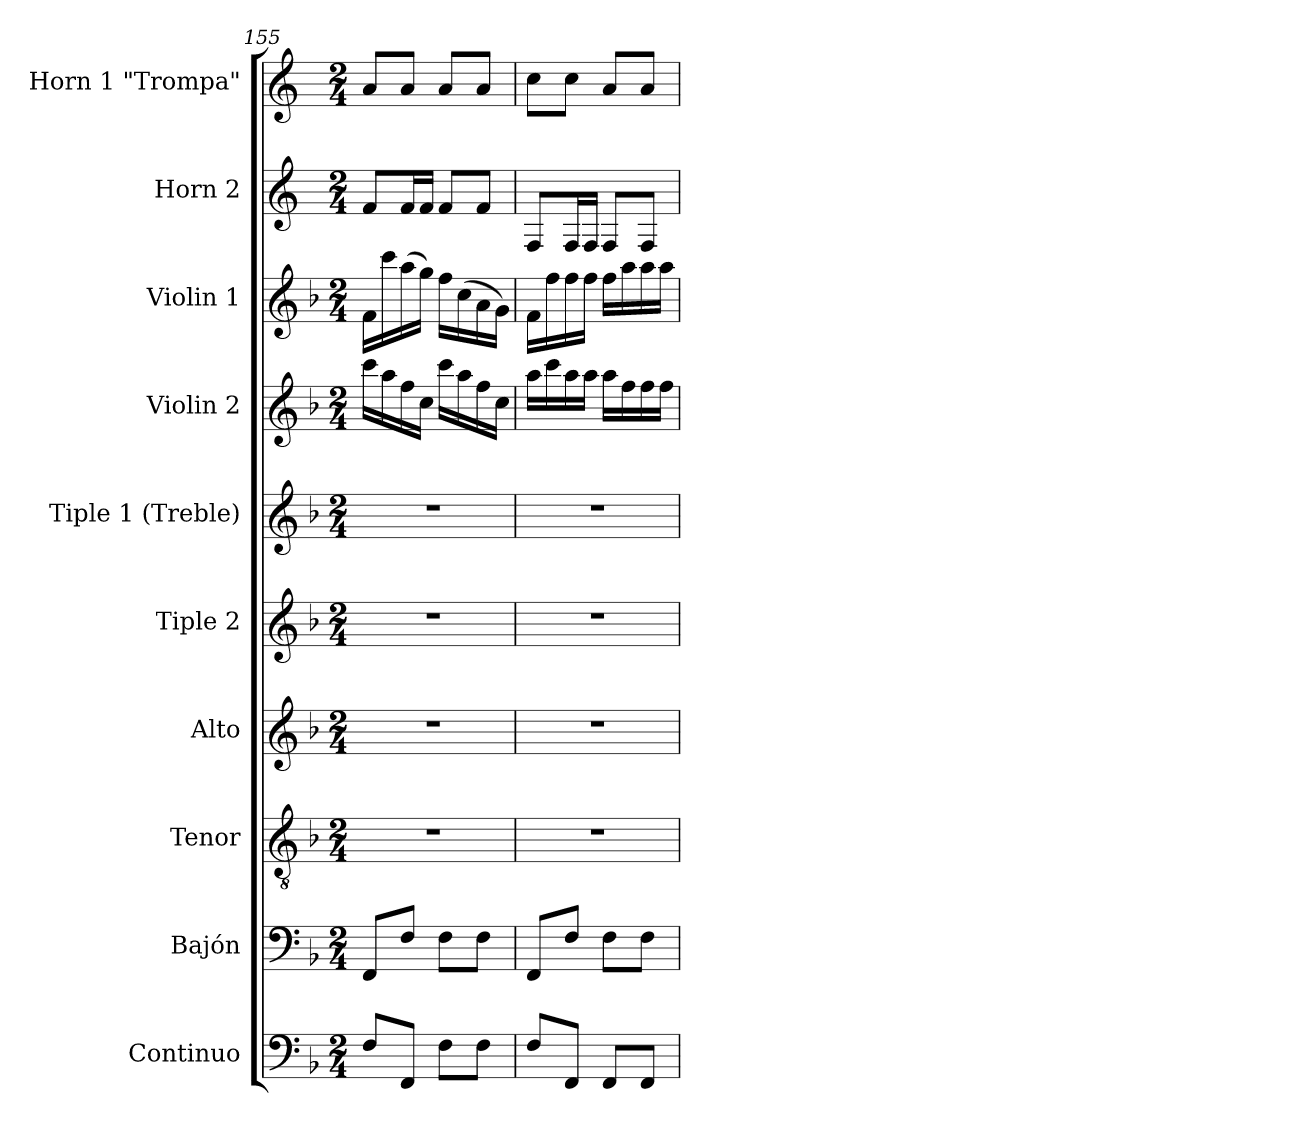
**kern	**kern	**kern	**kern	**kern	**kern	**kern	**kern	**kern	**kern
*part10	*part9	*part8	*part7	*part6	*part5	*part4	*part3	*part2	*part1
*staff10	*staff9	*staff8	*staff7	*staff6	*staff5	*staff4	*staff3	*staff2	*staff1
*I"Continuo	*I"Bajón	*I"Tenor	*I"Alto	*I"Tiple 2	*I"Tiple 1 (Treble)	*I"Violin 2	*I"Violin 1	*I"Horn 2	*I"Horn 1 "Trompa"
*I'Cont.	*	*I'T.	*I'A.	*	*	*I'Vln. 2	*I'Vln. 1	*I'Hn 1.	*I'Hn 1.
*clefF4	*clefF4	*clefGv2	*clefG2	*clefG2	*clefG2	*clefG2	*clefG2	*clefG2	*clefG2
*	*	*ITrd7c12	*	*	*	*	*	*ITrd7c12	*ITrd7c12
*k[b-]	*k[b-]	*k[b-]	*k[b-]	*k[b-]	*k[b-]	*k[b-]	*k[b-]	*k[]	*k[]
*F:	*F:	*F:	*F:	*F:	*F:	*F:	*F:	*C:	*C:
*M2/4	*M2/4	*M2/4	*M2/4	*M2/4	*M2/4	*M2/4	*M2/4	*M2/4	*M2/4
=155	=155	=155	=155	=155	=155	=155	=155	=155	=155
!	!	!LO:N:vis=1	!LO:N:vis=1	!LO:N:vis=1	!LO:N:vis=1	!	!	!	!
8Fi/L	8FFi/L	2r	2r	2r	2r	16ccci\LL	16fi\LL	8Fi/L	8Ai/L
.	.	.	.	.	.	16aai\	16ccci\	.	.
8FFi/J	8Fi/J	.	.	.	.	16ffi\	(16aai\	16Fi/L	8Ai/J
.	.	.	.	.	.	16cci\JJ	16ggi\JJ)	16Fi/JJ	.
8Fi\L	8Fi\L	.	.	.	.	16ccci\LL	16ffi\LL	8Fi/L	8Ai/L
.	.	.	.	.	.	16aai\	(16cci\	.	.
8Fi\J	8Fi\J	.	.	.	.	16ffi\	16ai\	8Fi/J	8Ai/J
.	.	.	.	.	.	16cci\JJ	16gi\JJ)	.	.
=156	=156	=156	=156	=156	=156	=156	=156	=156	=156
!	!	!LO:N:vis=1	!LO:N:vis=1	!LO:N:vis=1	!LO:N:vis=1	!	!	!	!
8Fi/L	8FFi/L	2r	2r	2r	2r	16aai\LL	16fi\LL	8FFi/L	8ci\L
.	.	.	.	.	.	16ccci\	16ffi\	.	.
8FFi/J	8Fi/J	.	.	.	.	16aai\	16ffi\	16FFi/L	8ci\J
.	.	.	.	.	.	16aai\JJ	16ffi\JJ	16FFi/JJ	.
8FFi/L	8Fi\L	.	.	.	.	16aai\LL	16ffi\LL	8FFi/L	8Ai/L
.	.	.	.	.	.	16ffi\	16aai\	.	.
8FFi/J	8Fi\J	.	.	.	.	16ffi\	16aai\	8FFi/J	8Ai/J
.	.	.	.	.	.	16ffi\JJ	16aai\JJ	.	.
=	=	=	=	=	=	=	=	=	=
*-	*-	*-	*-	*-	*-	*-	*-	*-	*-
